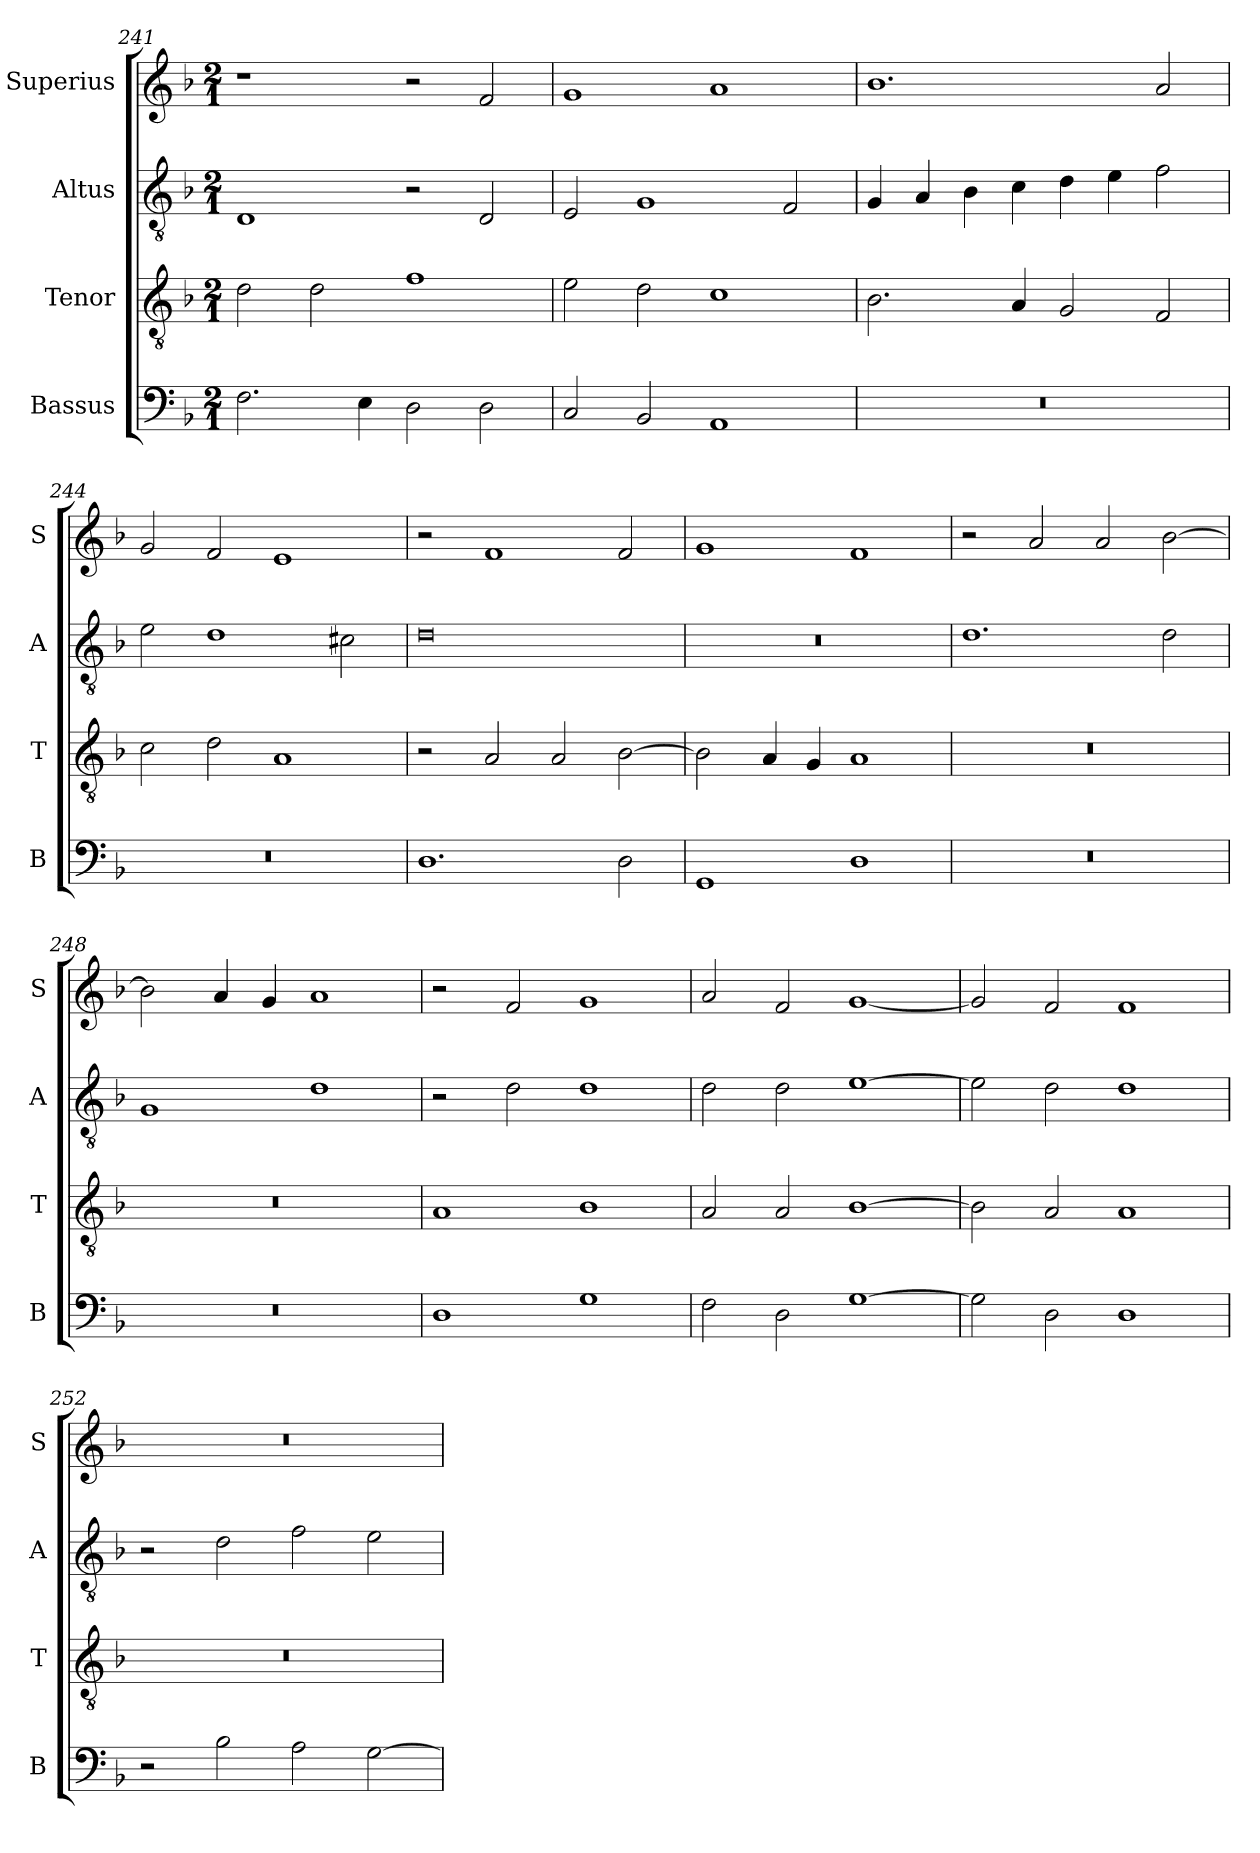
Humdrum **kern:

**kern	**kern	**kern	**kern
*part4	*part3	*part2	*part1
*staff4	*staff3	*staff2	*staff1
*I"Bassus	*I"Tenor	*I"Altus	*I"Superius
*I'B	*I'T	*I'A	*I'S
*clefF4	*clefGv2	*clefGv2	*clefG2
*k[b-]	*k[b-]	*k[b-]	*k[b-]
*M2/1	*M2/1	*M2/1	*M2/1
=241	=241	=241	=241
2.F\	2d\	1D	1r
.	2d\	.	.
4E\	.	.	.
2D\	1f	2r	2r
2D\	.	2D/	2f/
=242	=242	=242	=242
2C/	2e\	2E/	1g
2BB-/	2d\	1G	.
1AA	1c	.	1a
.	.	2F/	.
=243	=243	=243	=243
0r	2.B-\	4G/	1.b-
.	.	4A/	.
.	.	4B-\	.
.	4A/	4c\	.
.	2G/	4d\	.
.	.	4e\	.
.	2F/	2f\	2a/
=244	=244	=244	=244
0r	2c\	2e\	2g/
.	2d\	1d	2f/
.	1A	.	1e
.	.	2c#X\	.
=245	=245	=245	=245
1.D	2r	0d	2r
.	2A/	.	1f
.	2A/	.	.
2D\	[2B-\	.	2f/
=246	=246	=246	=246
1GG	2B-\]	0r	1g
.	4A/	.	.
.	4G/	.	.
1D	1A	.	1f
=247	=247	=247	=247
0r	0r	1.d	2r
.	.	.	2a/
.	.	.	2a/
.	.	2d\	[2b-\
=248	=248	=248	=248
0r	0r	1G	2b-\]
.	.	.	4a/
.	.	.	4g/
.	.	1d	1a
=249	=249	=249	=249
1D	1A	2r	2r
.	.	2d\	2f/
1G	1B-	1d	1g
=250	=250	=250	=250
2F\	2A/	2d\	2a/
2D\	2A/	2d\	2f/
[1G	[1B-	[1e	[1g
=251	=251	=251	=251
2G\]	2B-\]	2e\]	2g/]
2D\	2A/	2d\	2f/
1D	1A	1d	1f
=252	=252	=252	=252
2r	0r	2r	0r
2B-\	.	2d\	.
2A\	.	2f\	.
[2G\	.	2e\	.
=	=	=	=
*-	*-	*-	*-
